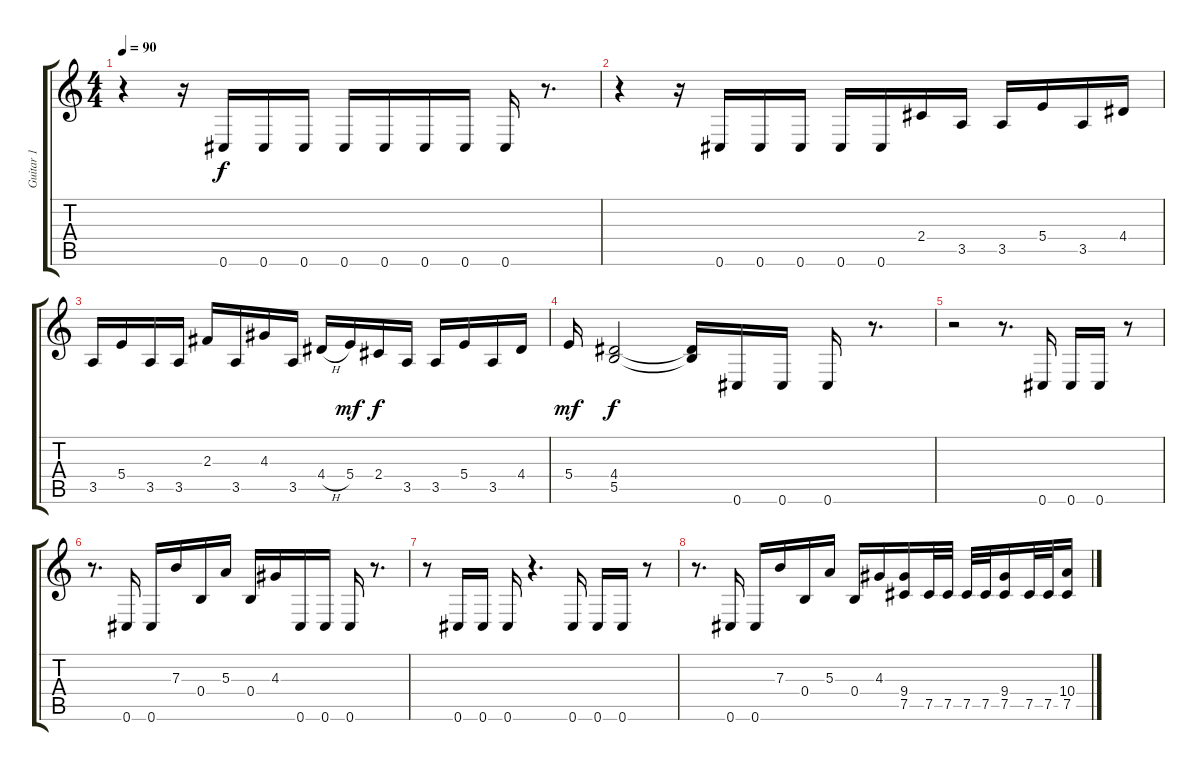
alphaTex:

\track ("Guitar 1" "Guitar 1") {instrument distortionguitar}
\staff {score tabs}
\tuning (Db4 Ab3 E3 B2 Gb2 Db2) {hide}
\ts (4 4)
\tempo 90
\clef g2
\ks c
r.4{dy f} r.16 0.6.16 0.6.16 0.6.16 0.6.16 0.6.16 0.6.16 0.6.16 0.6.16 r.8{d} |
r.4 r.16 0.6.16 0.6.16 0.6.16 0.6.16 0.6.16 2.4.16 3.5.16 3.5.16 5.4.16 3.5.16 4.4.16 |
3.5.16 5.4.16 3.5.16 3.5.16 2.3.16 3.5.16 4.3.16 3.5.16 4.4{h}.16 5.4.16{dy mf} 2.4.16{dy f} 3.5.16 3.5.16 5.4.16 3.5.16 4.4.16 |
5.4.16{dy mf} (4.4 5.5).2{dy f} (4.4{t} 5.5{t}).16 0.6.16 0.6.16 0.6.16 r.8{d} |
r.2 r.8{d} 0.6.16 0.6.16 0.6.16 r.8 |
r.8{d} 0.6.16 0.6.16 7.3.16 0.4.16 5.3.16 0.4.16 4.3.16 0.6.16 0.6.16 0.6.16 r.8{d} |
r.8 0.6.16 0.6.16 0.6.16 r.4{d} 0.6.16 0.6.16 0.6.16 r.8 |
r.8{d} 0.6.16 0.6.16 7.3.16 0.4.16 5.3.16 0.4.16 4.3.16 (9.4 7.5).16 7.5.32 7.5.32 7.5.32 7.5.32 (9.4 7.5).16 7.5.32 7.5.32 (10.4 7.5).16
